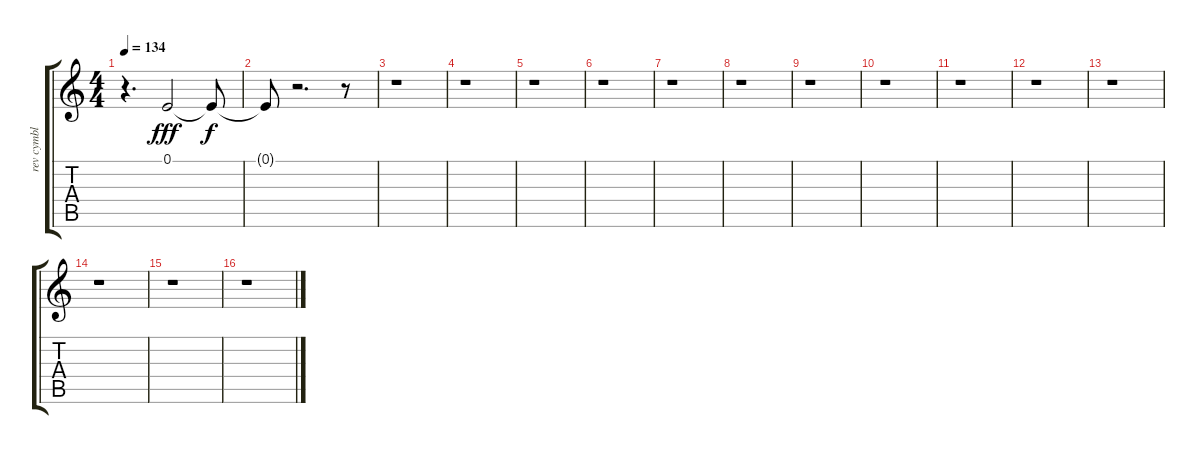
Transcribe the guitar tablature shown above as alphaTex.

\track ("rev cymbl" "rev cymbl") {instrument reversecymbal}
\staff {score tabs}
\tuning (E4 B3 G3 D3 A2 E2) {hide}
\ts (4 4)
\tempo 134
\clef g2
\ks c
r.4{d dy fff instrument reversecymbal} 0.1.2 0.1{t}.8{dy f} |
0.1{t}.8 r.2{d} r.8 |
r.1 |
r.1 |
r.1 |
r.1 |
r.1 |
r.1 |
r.1 |
r.1 |
r.1 |
r.1 |
r.1 |
r.1 |
r.1 |
r.1
